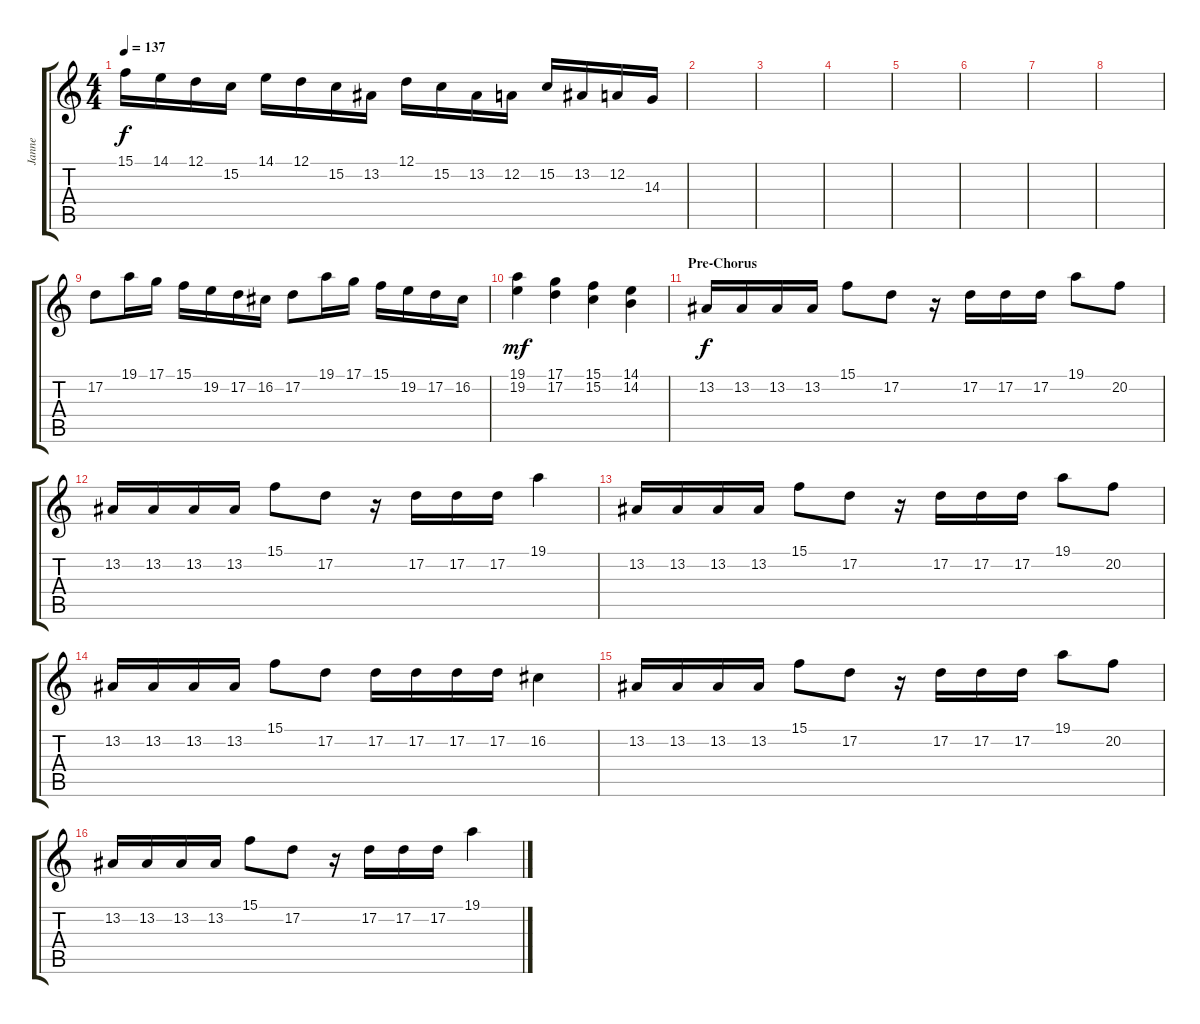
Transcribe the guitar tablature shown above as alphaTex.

\track ("Janne" "Janne") {instrument stringensemble1}
\staff {score tabs}
\tuning (D4 A3 F3 C3 G2 D2) {hide}
\ts (4 4)
\tempo 137
\clef g2
\ks c
15.1.16{dy f} 14.1.16 12.1.16 15.2.16 14.1.16 12.1.16 15.2.16 13.2.16 12.1.16 15.2.16 13.2.16 12.2.16 15.2.16 13.2.16 12.2.16 14.3.16 |
|
|
|
|
|
|
|
17.2.8 19.1.16 17.1.16 15.1.16 19.2.16 17.2.16 16.2.16 17.2.8 19.1.16 17.1.16 15.1.16 19.2.16 17.2.16 16.2.16 |
(19.1 19.2).4{dy mf} (17.1 17.2).4 (15.1 15.2).4 (14.1 14.2).4 |
\section ("" "Pre-Chorus")
13.2.16{dy f} 13.2.16 13.2.16 13.2.16 15.1.8 17.2.8 r.16 17.2.16 17.2.16 17.2.16 19.1.8 20.2.8 |
13.2.16 13.2.16 13.2.16 13.2.16 15.1.8 17.2.8 r.16 17.2.16 17.2.16 17.2.16 19.1.4 |
13.2.16 13.2.16 13.2.16 13.2.16 15.1.8 17.2.8 r.16 17.2.16 17.2.16 17.2.16 19.1.8 20.2.8 |
13.2.16 13.2.16 13.2.16 13.2.16 15.1.8 17.2.8 17.2.16 17.2.16 17.2.16 17.2.16 16.2.4 |
13.2.16 13.2.16 13.2.16 13.2.16 15.1.8 17.2.8 r.16 17.2.16 17.2.16 17.2.16 19.1.8 20.2.8 |
13.2.16 13.2.16 13.2.16 13.2.16 15.1.8 17.2.8 r.16 17.2.16 17.2.16 17.2.16 19.1.4
